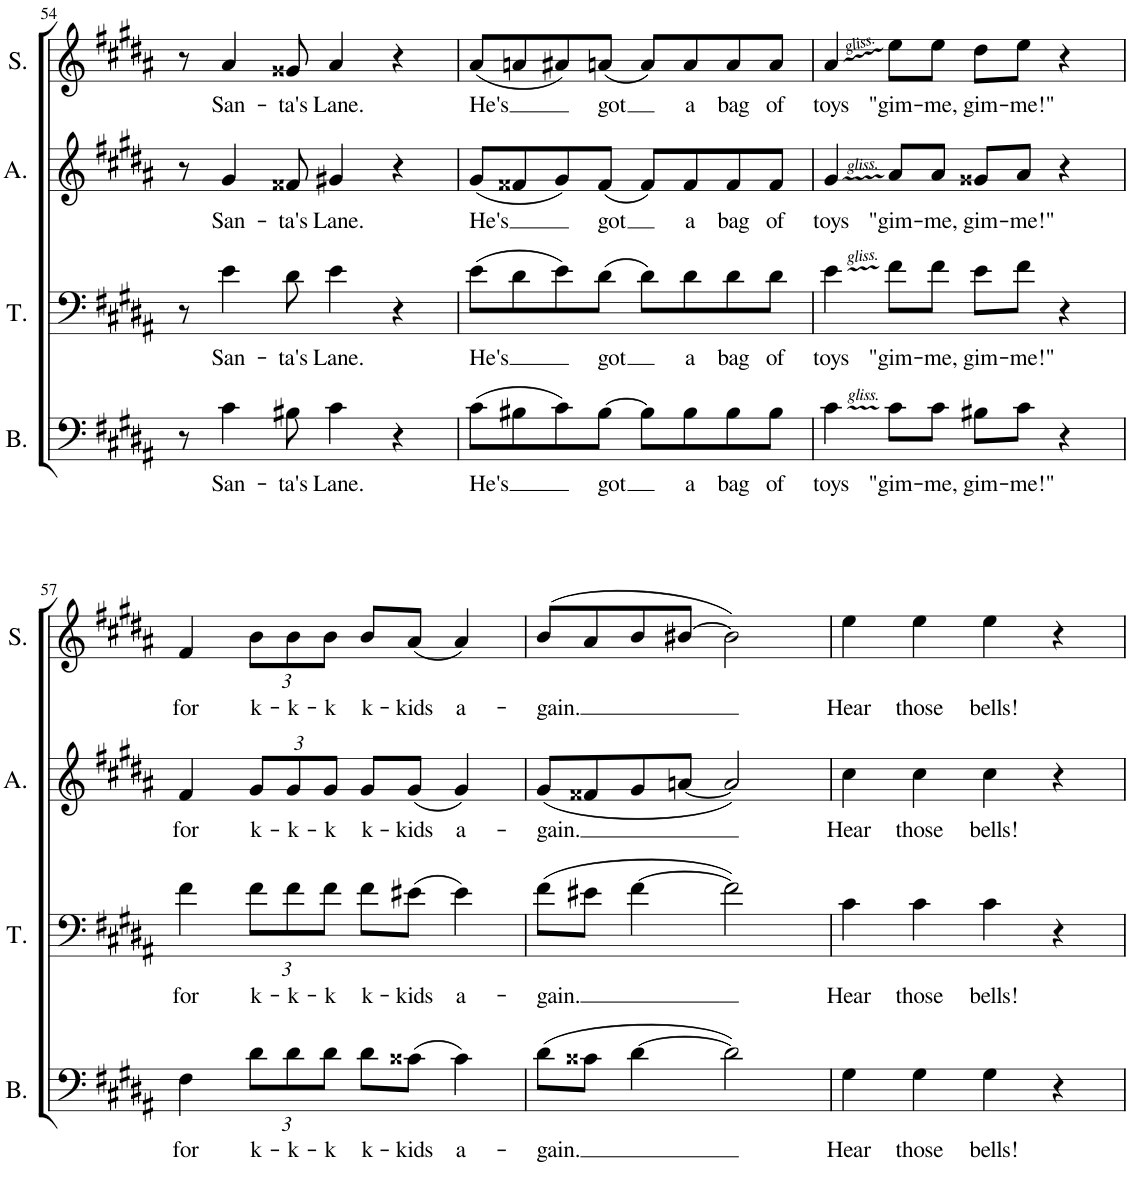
**kern	**text	**kern	**text	**kern	**text	**kern	**text
*part4	*part4	*part3	*part3	*part2	*part2	*part1	*part1
*staff4	*staff4	*staff3	*staff3	*staff2	*staff2	*staff1	*staff1
*I"Bass	*	*I"Tenor	*	*I"Alto	*	*I"Soprano	*
*I'B.	*	*I'T.	*	*I'A.	*	*I'S.	*
!!LO:PB:g=z
*clefX	*	*clefF4	*	*clefG2	*	*clefG2	*
*k[f#c#g#d#a#]	*	*k[f#c#g#d#a#]	*	*k[f#c#g#d#a#]	*	*k[f#c#g#d#a#]	*
*M4/4	*	*M4/4	*	*M4/4	*	*M4/4	*
=54	=54	=54	=54	=54	=54	=54	=54
8r	.	8r	.	8r	.	8r	.
!	!LO:LY:b	!	!LO:LY:b	!	!LO:LY:b	!	!LO:LY:b
4c#\	San-	4e\	San-	4g#/	San-	4a#/	San-
!	!LO:LY:b	!	!LO:LY:b	!	!LO:LY:b	!	!LO:LY:b
8B#X\	-ta's	8d#\	-ta's	8f##X/	-ta's	8g##X/	-ta's
!	!LO:LY:b	!	!LO:LY:b	!	!LO:LY:b	!	!LO:LY:b
4c#\	Lane.	4e\	Lane.	4g#X/	Lane.	4a#/	Lane.
4r	.	4r	.	4r	.	4r	.
=55	=55	=55	=55	=55	=55	=55	=55
!	!LO:LY:b	!	!LO:LY:b	!	!LO:LY:b	!	!LO:LY:b
(8c#\L	He's	(8e\L	He's	(8g#/L	He's	(8a#/L	He's
8B#X\	.	8d#\	.	8f##X/	.	8an/	.
8c#\)	.	8e\)	.	8g#/)	.	8a#X/)	.
!	!LO:LY:b	!	!LO:LY:b	!	!LO:LY:b	!	!LO:LY:b
[8B#\J	got	(8d#\J	got	(8f##/J	got	(8an/J	got
8B#\L]	.	8d#\L)	.	8f##/L)	.	8a/L)	.
!	!LO:LY:b	!	!LO:LY:b	!	!LO:LY:b	!	!LO:LY:b
8B#\	a	8d#\	a	8f##/	a	8a/	a
!	!LO:LY:b	!	!LO:LY:b	!	!LO:LY:b	!	!LO:LY:b
8B#\	bag	8d#\	bag	8f##/	bag	8a/	bag
!	!LO:LY:b	!	!LO:LY:b	!	!LO:LY:b	!	!LO:LY:b
8B#\J	of	8d#\J	of	8f##/J	of	8a/J	of
=56	=56	=56	=56	=56	=56	=56	=56
!	!LO:LY:b	!	!LO:LY:b	!	!LO:LY:b	!	!LO:LY:b
4c#\	toys	4e\	toys	4g#/	toys	4a#/	toys
!	!LO:LY:b	!	!LO:LY:b	!	!LO:LY:b	!	!LO:LY:b
8c#\L	"gim-	8f#\L	"gim-	8a#/L	"gim-	8ee\L	"gim-
!	!LO:LY:b	!	!LO:LY:b	!	!LO:LY:b	!	!LO:LY:b
8c#\J	-me,	8f#\J	-me,	8a#/J	-me,	8ee\J	-me,
!	!LO:LY:b	!	!LO:LY:b	!	!LO:LY:b	!	!LO:LY:b
8B#X\L	gim-	8e\L	gim-	8g##X/L	gim-	8dd#\L	gim-
!	!LO:LY:b	!	!LO:LY:b	!	!LO:LY:b	!	!LO:LY:b
8c#\J	-me!"	8f#\J	-me!"	8a#/J	-me!"	8ee\J	-me!"
4r	.	4r	.	4r	.	4r	.
!!LO:LB:g=z
=57	=57	=57	=57	=57	=57	=57	=57
!	!LO:LY:b	!	!LO:LY:b	!	!LO:LY:b	!	!LO:LY:b
4F#\	for	4f#\	for	4f#/	for	4f#/	for
*Xbrackettup	*	*	*	*	*	*	*
!	!LO:LY:b	!	!	!	!	!	!
*	*	*Xbrackettup	*	*	*	*	*
!	!	!	!LO:LY:b	!	!	!	!
*	*	*	*	*Xbrackettup	*	*	*
!	!	!	!	!	!LO:LY:b	!	!
*	*	*	*	*	*	*Xbrackettup	*
!	!	!	!	!	!	!	!LO:LY:b
12d#\L	k-	12f#\L	k-	12g#/L	k-	12b\L	k-
!	!LO:LY:b	!	!LO:LY:b	!	!LO:LY:b	!	!LO:LY:b
12d#\	-k-	12f#\	-k-	12g#/	-k-	12b\	-k-
!	!LO:LY:b	!	!LO:LY:b	!	!LO:LY:b	!	!LO:LY:b
12d#\J	-k	12f#\J	-k	12g#/J	-k	12b\J	-k
!	!LO:LY:b	!	!LO:LY:b	!	!LO:LY:b	!	!LO:LY:b
8d#\L	k-	8f#\L	k-	8g#/L	k-	8b/L	k-
!	!LO:LY:b	!	!LO:LY:b	!	!LO:LY:b	!	!LO:LY:b
(8c##X\J	-kids	(8e#X\J	-kids	(8g#/J	-kids	(8a#/J	-kids
!	!LO:LY:b	!	!LO:LY:b	!	!LO:LY:b	!	!LO:LY:b
4c##\)	a-	4e#\)	a-	4g#/)	a-	4a#/)	a-
=58	=58	=58	=58	=58	=58	=58	=58
!	!LO:LY:b	!	!LO:LY:b	!	!LO:LY:b	!	!LO:LY:b
(8d#\L	-gain.	(8f#\L	-gain.	(8g#/L	-gain.	(8b/L	-gain.
8c##X\J	.	8e#X\J	.	8f##X/	.	8a#/	.
[4d#\	.	[4f#\	.	8g#/	.	8b/	.
.	.	.	.	[8an/J	.	[8b#X/J	.
2d#\])	.	2f#\])	.	2a/])	.	2b#\])	.
=59	=59	=59	=59	=59	=59	=59	=59
!	!LO:LY:b	!	!LO:LY:b	!	!LO:LY:b	!	!LO:LY:b
4G#\	Hear	4c#\	Hear	4cc#\	Hear	4ee\	Hear
!	!LO:LY:b	!	!LO:LY:b	!	!LO:LY:b	!	!LO:LY:b
4G#\	those	4c#\	those	4cc#\	those	4ee\	those
!	!LO:LY:b	!	!LO:LY:b	!	!LO:LY:b	!	!LO:LY:b
4G#\	bells!	4c#\	bells!	4cc#\	bells!	4ee\	bells!
4r	.	4r	.	4r	.	4r	.
=	=	=	=	=	=	=	=
*-	*-	*-	*-	*-	*-	*-	*-
